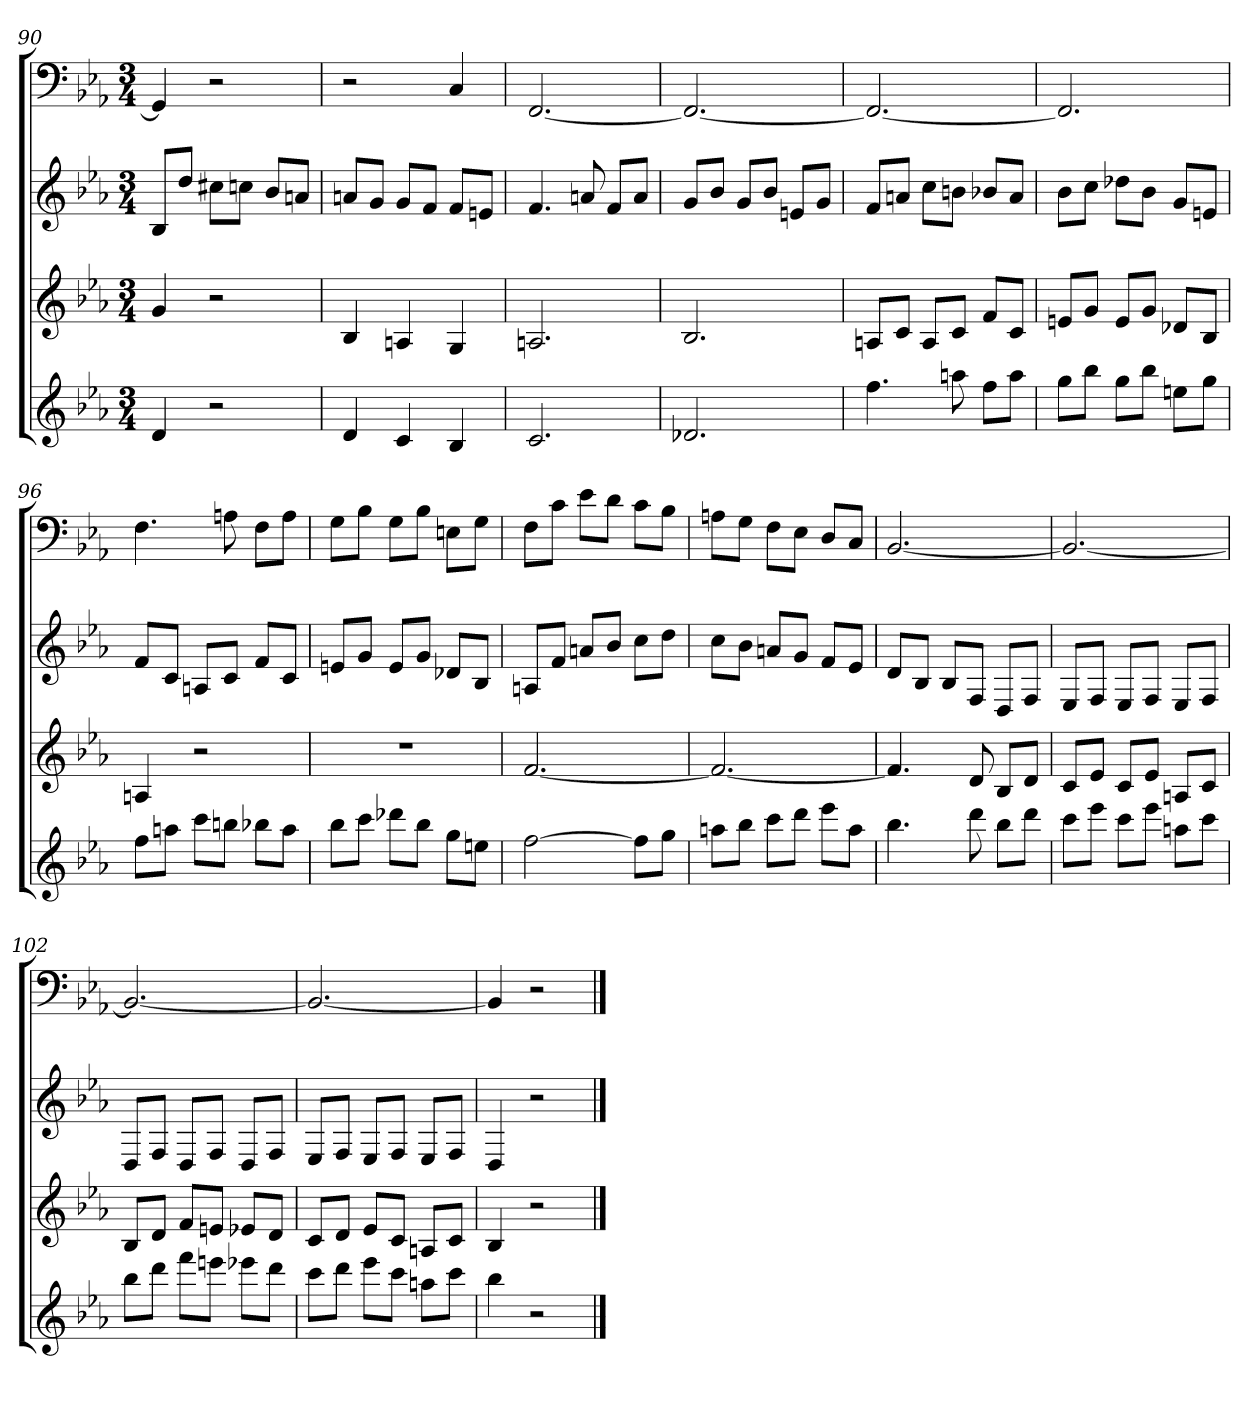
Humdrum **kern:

**kern	**kern	**kern	**kern
*part4	*part3	*part2	*part1
*staff4	*staff3	*staff2	*staff1
*k[b-e-a-]	*k[b-e-a-]	*k[b-e-a-]	*k[b-e-a-]
*E-:	*E-:	*E-:	*E-:
*M3/4	*M3/4	*M3/4	*M3/4
=90	=90	=90	=90
4d	4g	8B-L	4GG]
.	.	8ddJ	.
2r	2r	8cc#XL	2r
.	.	8ccnJ	.
.	.	8b-L	.
.	.	8anJ	.
=91	=91	=91	=91
4d	4B-	8anL	2r
.	.	8gJ	.
4c	4An	8gL	.
.	.	8fJ	.
4B-	4G	8fL	4C
.	.	8enJ	.
=92	=92	=92	=92
2.c	2.An	4.f	[2.FF
.	.	8an	.
.	.	8fL	.
.	.	8aJ	.
=93	=93	=93	=93
2.d-X	2.B-	8gL	2.FF_
.	.	8b-J	.
.	.	8gL	.
.	.	8b-J	.
.	.	8enL	.
.	.	8gJ	.
=94	=94	=94	=94
4.ff	8AnL	8fL	2.FF_
.	8cJ	8anJ	.
.	8AL	8ccL	.
8aan	8cJ	8bnJ	.
8ffL	8fL	8b-XL	.
8aaJ	8cJ	8aJ	.
=95	=95	=95	=95
8ggL	8enL	8b-L	2.FF]
8bb-J	8gJ	8ccJ	.
8ggL	8eL	8dd-XL	.
8bb-J	8gJ	8b-J	.
8eenL	8d-XL	8gL	.
8ggJ	8B-J	8enJ	.
=96	=96	=96	=96
8ffL	4An	8fL	4.F
8aanJ	.	8cJ	.
8cccL	2r	8AnL	.
8bbnJ	.	8cJ	8An
8bb-XL	.	8fL	8FL
8aaJ	.	8cJ	8AJ
=97	=97	=97	=97
8bb-L	2.r	8enL	8GL
8cccJ	.	8gJ	8B-J
8ddd-XL	.	8eL	8GL
8bb-J	.	8gJ	8B-J
8ggL	.	8d-XL	8EnL
8eenJ	.	8B-J	8GJ
=98	=98	=98	=98
[2ff	[2.f	8AnL	8FL
.	.	8fJ	8cJ
.	.	8anL	8e-L
.	.	8b-J	8dJ
8ffL]	.	8ccL	8cL
8ggJ	.	8ddJ	8B-J
=99	=99	=99	=99
8aanL	2.f_	8ccL	8AnL
8bb-J	.	8b-J	8GJ
8cccL	.	8anL	8FL
8dddJ	.	8gJ	8E-J
8eee-L	.	8fL	8DL
8aaJ	.	8e-J	8CJ
=100	=100	=100	=100
4.bb-	4.f]	8dL	[2.BB-
.	.	8B-J	.
.	.	8B-L	.
8ddd	8d	8FJ	.
8bb-L	8B-L	8DL	.
8dddJ	8dJ	8FJ	.
=101	=101	=101	=101
8cccL	8cL	8E-L	2.BB-_
8eee-J	8e-J	8FJ	.
8cccL	8cL	8E-L	.
8eee-J	8e-J	8FJ	.
8aanL	8AnL	8E-L	.
8cccJ	8cJ	8FJ	.
=102	=102	=102	=102
8bb-L	8B-L	8DL	2.BB-_
8dddJ	8dJ	8FJ	.
8fffL	8fL	8DL	.
8eeenJ	8enJ	8FJ	.
8eee-XL	8e-XL	8DL	.
8dddJ	8dJ	8FJ	.
=103	=103	=103	=103
8cccL	8cL	8E-L	2.BB-_
8dddJ	8dJ	8FJ	.
8eee-L	8e-L	8E-L	.
8cccJ	8cJ	8FJ	.
8aanL	8AnL	8E-L	.
8cccJ	8cJ	8FJ	.
=104	=104	=104	=104
4bb-	4B-	4D	4BB-]
2r	2r	2r	2r
==	==	==	==
*-	*-	*-	*-
